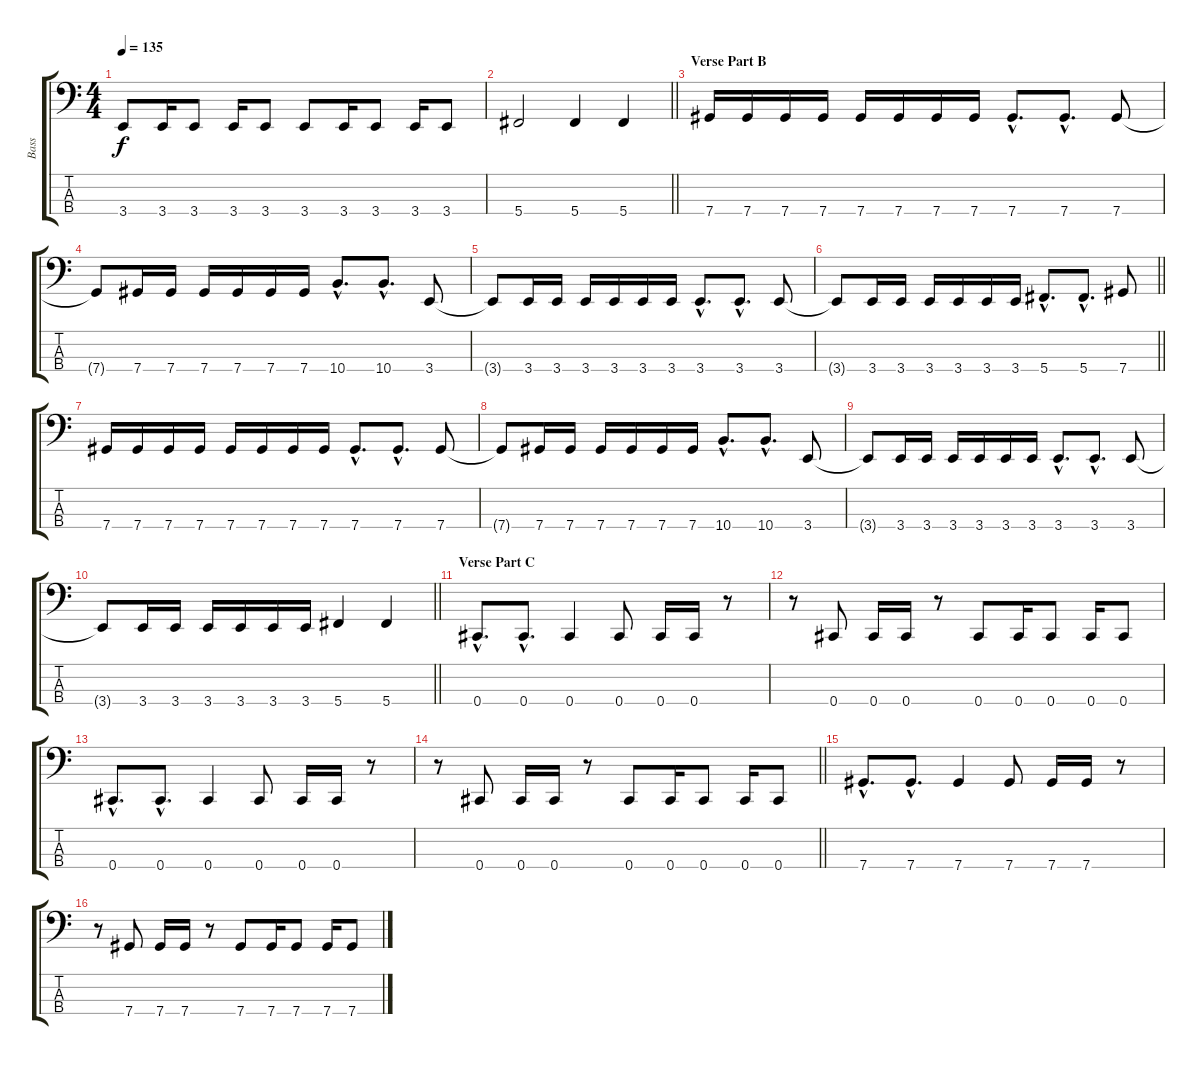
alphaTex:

\track ("Bass" "Bass") {instrument electricbassfinger}
\staff {score tabs}
\tuning (Gb2 Db2 Ab1 Db1) {hide}
\ts (4 4)
\tempo 135
\clef f4
\ks c
3.4.8{dy f} 3.4.16 3.4.8 3.4.16 3.4.8 3.4.8 3.4.16 3.4.8 3.4.16 3.4.8 |
\barLineRight lightlight
5.4.2 5.4.4 5.4.4 |
\section ("" "Verse Part B")
7.4.16 7.4.16 7.4.16 7.4.16 7.4.16 7.4.16 7.4.16 7.4.16 7.4{hac}.8{d} 7.4{hac}.8{d} 7.4.8 |
7.4{t}.8 7.4.16 7.4.16 7.4.16 7.4.16 7.4.16 7.4.16 10.4{hac}.8{d} 10.4{hac}.8{d} 3.4.8 |
3.4{t}.8 3.4.16 3.4.16 3.4.16 3.4.16 3.4.16 3.4.16 3.4{hac}.8{d} 3.4{hac}.8{d} 3.4.8 |
\barLineRight lightlight
3.4{t}.8 3.4.16 3.4.16 3.4.16 3.4.16 3.4.16 3.4.16 5.4{hac}.8{d} 5.4{hac}.8{d} 7.4.8 |
7.4.16 7.4.16 7.4.16 7.4.16 7.4.16 7.4.16 7.4.16 7.4.16 7.4{hac}.8{d} 7.4{hac}.8{d} 7.4.8 |
7.4{t}.8 7.4.16 7.4.16 7.4.16 7.4.16 7.4.16 7.4.16 10.4{hac}.8{d} 10.4{hac}.8{d} 3.4.8 |
3.4{t}.8 3.4.16 3.4.16 3.4.16 3.4.16 3.4.16 3.4.16 3.4{hac}.8{d} 3.4{hac}.8{d} 3.4.8 |
\barLineRight lightlight
3.4{t}.8 3.4.16 3.4.16 3.4.16 3.4.16 3.4.16 3.4.16 5.4.4 5.4.4 |
\section ("" "Verse Part C")
0.4{hac}.8{d} 0.4{hac}.8{d} 0.4.4 0.4.8 0.4.16 0.4.16 r.8 |
r.8 0.4.8 0.4.16 0.4.16 r.8 0.4.8 0.4.16 0.4.8 0.4.16 0.4.8 |
0.4{hac}.8{d} 0.4{hac}.8{d} 0.4.4 0.4.8 0.4.16 0.4.16 r.8 |
\barLineRight lightlight
r.8 0.4.8 0.4.16 0.4.16 r.8 0.4.8 0.4.16 0.4.8 0.4.16 0.4.8 |
7.4{hac}.8{d} 7.4{hac}.8{d} 7.4.4 7.4.8 7.4.16 7.4.16 r.8 |
r.8 7.4.8 7.4.16 7.4.16 r.8 7.4.8 7.4.16 7.4.8 7.4.16 7.4.8
